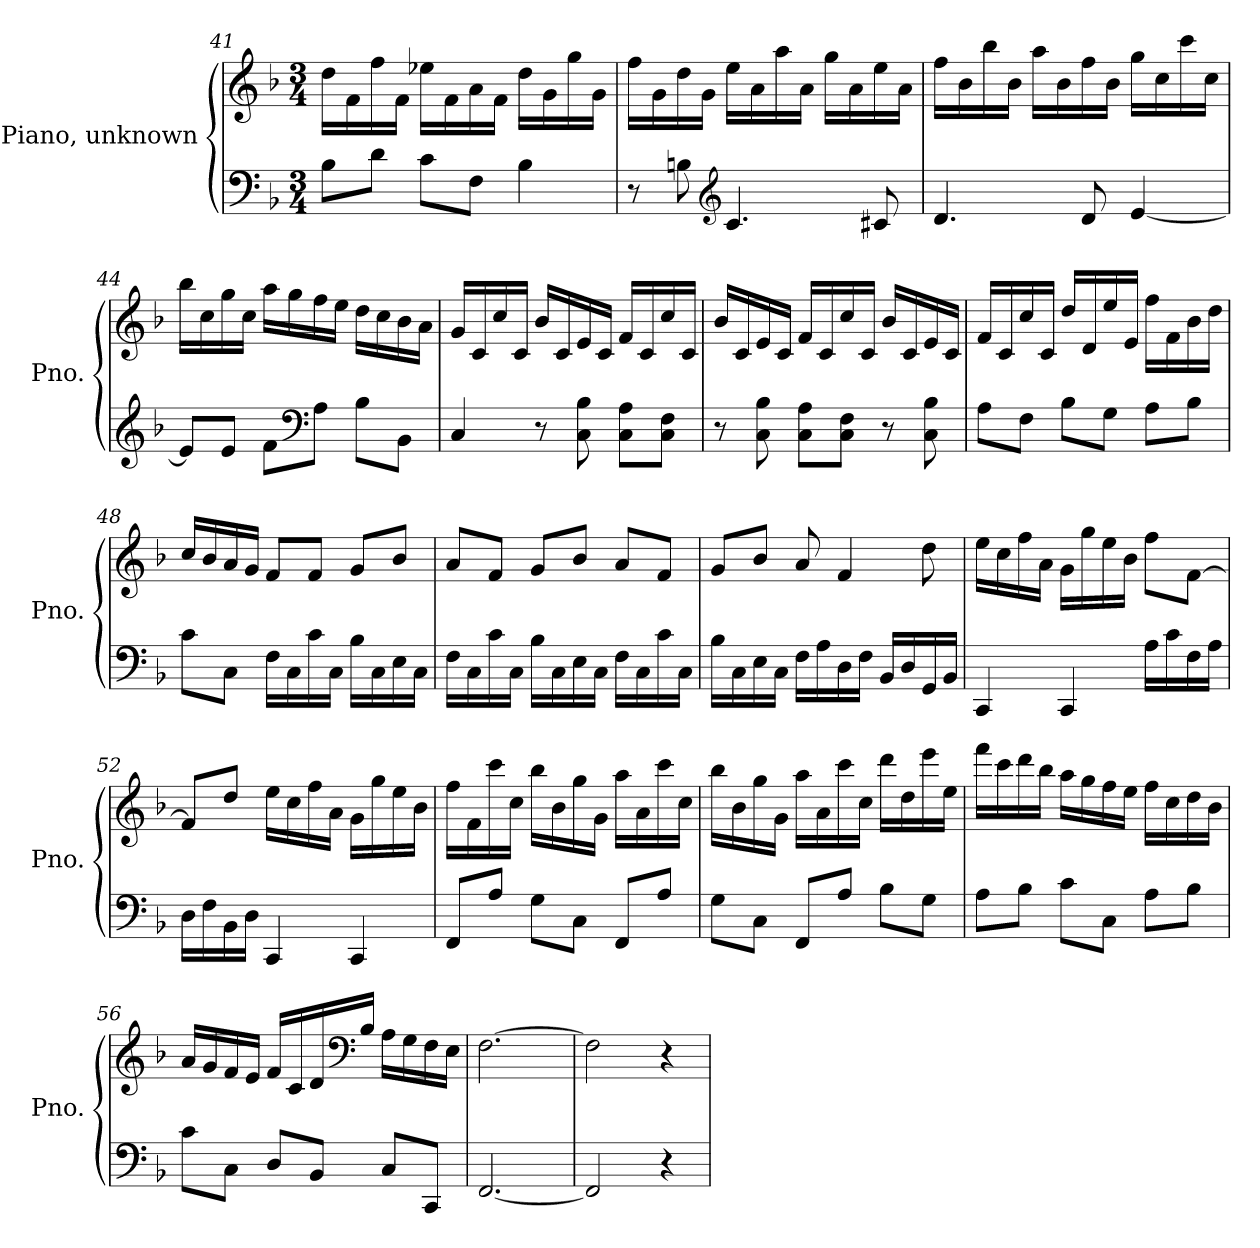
**kern	**kern
*part1	*part1
*staff2	*staff1
*I"Piano, unknown	*
*I'Pno.	*
*clefF4	*clefG2
*k[b-]	*k[b-]
*M3/4	*M3/4
=41	=41
8B-\L	16dd\LL
.	16f\
8d\J	16ff\
.	16f\JJ
8c\L	16ee-X\LL
.	16f\
8F\J	16a\
.	16f\JJ
4B-\	16dd\LL
.	16g\
.	16gg\
.	16g\JJ
=42	=42
8r	16ff\LL
.	16g\
8Bn\	16dd\
.	16g\JJ
*clefG2	*
4.c/	16ee\LL
.	16a\
.	16aa\
.	16a\JJ
.	16gg\LL
.	16a\
8c#X/	16ee\
.	16a\JJ
!!LO:LB:g=z
=43	=43
4.d/	16ff\LL
.	16b-\
.	16bb-\
.	16b-\JJ
.	16aa\LL
.	16b-\
8d/	16ff\
.	16b-\JJ
[4e/	16gg\LL
.	16cc\
.	16ccc\
.	16cc\JJ
=44	=44
8e/L]	16bb-\LL
.	16cc\
8e/J	16gg\
.	16cc\JJ
8f\L	16aa\LL
.	16gg\
*clefF4	*
8A\J	16ff\
.	16ee\JJ
8B-\L	16dd\LL
.	16cc\
8BB-\J	16b-\
.	16a\JJ
=45	=45
4C/	16g/LL
.	16c/
.	16cc/
.	16c/JJ
8r	16b-/LL
.	16c/
8C\ 8B-\	16e/
.	16c/JJ
8C\ 8A\L	16f/LL
.	16c/
8C\ 8F\J	16cc/
.	16c/JJ
!!LO:LB:g=z
=46	=46
8r	16b-/LL
.	16c/
8C\ 8B-\	16e/
.	16c/JJ
8C\ 8A\L	16f/LL
.	16c/
8C\ 8F\J	16cc/
.	16c/JJ
8r	16b-/LL
.	16c/
8C\ 8B-\	16e/
.	16c/JJ
=47	=47
8A\L	16f/LL
.	16c/
8F\J	16cc/
.	16c/JJ
8B-\L	16dd/LL
.	16d/
8G\J	16ee/
.	16e/JJ
8A\L	16ff\LL
.	16f\
8B-\J	16b-\
.	16dd\JJ
=48	=48
8c\L	16cc/LL
.	16b-/
8C\J	16a/
.	16g/JJ
16F\LL	8f/L
16C\	.
16c\	8f/J
16C\JJ	.
16B-\LL	8g/L
16C\	.
16E\	8b-/J
16C\JJ	.
!!LO:LB:g=z
=49	=49
16F\LL	8a/L
16C\	.
16c\	8f/J
16C\JJ	.
16B-\LL	8g/L
16C\	.
16E\	8b-/J
16C\JJ	.
16F\LL	8a/L
16C\	.
16c\	8f/J
16C\JJ	.
=50	=50
16B-\LL	8g/L
16C\	.
16E\	8b-/J
16C\JJ	.
16F\LL	8a/
16A\	.
16D\	4f/
16F\JJ	.
16BB-/LL	.
16D/	.
16GG/	8dd\
16BB-/JJ	.
=51	=51
4CC/	16ee\LL
.	16cc\
.	16ff\
.	16a\JJ
4CC/	16g\LL
.	16gg\
.	16ee\
.	16b-\JJ
16A\LL	8ff\L
16c\	.
16F\	[8f\J
16A\JJ	.
!!LO:LB:g=z
=52	=52
16D\LL	8f/L]
16F\	.
16BB-\	8dd/J
16D\JJ	.
4CC/	16ee\LL
.	16cc\
.	16ff\
.	16a\JJ
4CC/	16g\LL
.	16gg\
.	16ee\
.	16b-\JJ
=53	=53
8FF/L	16ff\LL
.	16f\
8A/J	16ccc\
.	16cc\JJ
8G\L	16bb-\LL
.	16b-\
8C\J	16gg\
.	16g\JJ
8FF/L	16aa\LL
.	16a\
8A/J	16ccc\
.	16cc\JJ
=54	=54
8G\L	16bb-\LL
.	16b-\
8C\J	16gg\
.	16g\JJ
8FF/L	16aa\LL
.	16a\
8A/J	16ccc\
.	16cc\JJ
8B-\L	16ddd\LL
.	16dd\
8G\J	16eee\
.	16ee\JJ
!!LO:PB:g=z
=55	=55
8A\L	16fff\LL
.	16ccc\
8B-\J	16ddd\
.	16bb-\JJ
8c\L	16aa\LL
.	16gg\
8C\J	16ff\
.	16ee\JJ
8A\L	16ff\LL
.	16cc\
8B-\J	16dd\
.	16b-\JJ
=56	=56
8c\L	16a/LL
.	16g/
8C\J	16f/
.	16e/JJ
8D/L	16f/LL
.	16c/
8BB-/J	16d/
*	*clefF4
.	16B-/JJ
8C/L	16A\LL
.	16G\
8CC/J	16F\
.	16E\JJ
=57	=57
[2.FF/	[2.F\
=58	=58
2FF/]	2F\]
4r	4r
=	=
*-	*-
